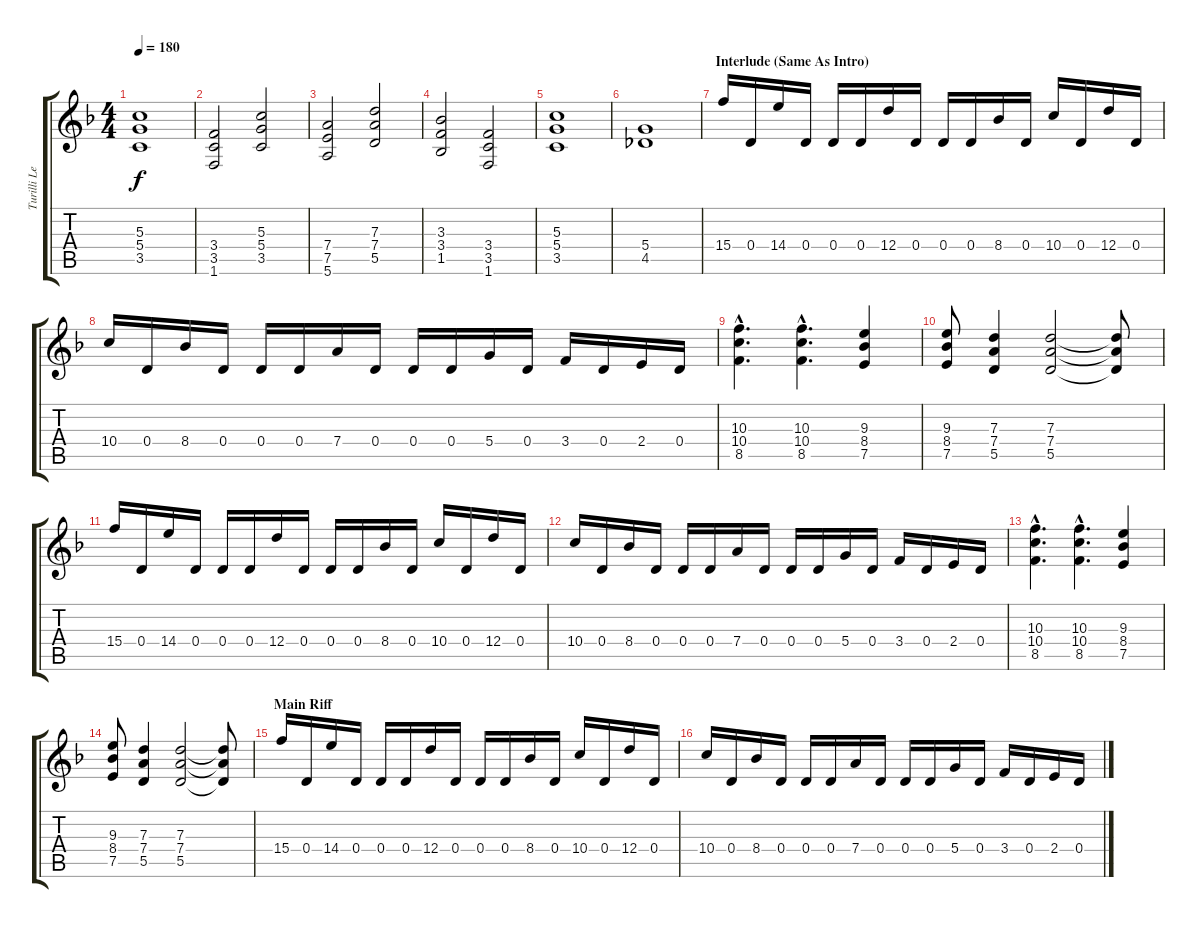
\track ("Turilli Lead" "Turilli Le") {instrument distortionguitar}
\staff {score tabs}
\tuning (E4 B3 G3 D3 A2 E2) {hide}
\ts (4 4)
\tempo 180
\clef g2
\ks dminor
(5.3 5.4 3.5).1{dy f} |
(3.4 3.5 1.6).2 (5.3 5.4 3.5).2 |
(7.4 7.5 5.6).2 (7.3 7.4 5.5).2 |
(3.3 3.4 1.5).2 (3.4 3.5 1.6).2 |
(5.3 5.4 3.5).1 |
(5.4 4.5).1 |
\section ("" "Interlude (Same As Intro)")
15.4.16 0.4.16 14.4.16 0.4.16 0.4.16 0.4.16 12.4.16 0.4.16 0.4.16 0.4.16 8.4.16 0.4.16 10.4.16 0.4.16 12.4.16 0.4.16 |
10.4.16 0.4.16 8.4.16 0.4.16 0.4.16 0.4.16 7.4.16 0.4.16 0.4.16 0.4.16 5.4.16 0.4.16 3.4.16 0.4.16 2.4.16 0.4.16 |
(10.3{hac} 10.4{hac} 8.5{hac}).4{d} (10.3{hac} 10.4{hac} 8.5{hac}).4{d} (9.3 8.4 7.5).4 |
(9.3 8.4 7.5).8 (7.3 7.4 5.5).4 (7.3 7.4 5.5).2 (7.3{t} 7.4{t} 5.5{t}).8 |
15.4.16 0.4.16 14.4.16 0.4.16 0.4.16 0.4.16 12.4.16 0.4.16 0.4.16 0.4.16 8.4.16 0.4.16 10.4.16 0.4.16 12.4.16 0.4.16 |
10.4.16 0.4.16 8.4.16 0.4.16 0.4.16 0.4.16 7.4.16 0.4.16 0.4.16 0.4.16 5.4.16 0.4.16 3.4.16 0.4.16 2.4.16 0.4.16 |
(10.3{hac} 10.4{hac} 8.5{hac}).4{d} (10.3{hac} 10.4{hac} 8.5{hac}).4{d} (9.3 8.4 7.5).4 |
(9.3 8.4 7.5).8 (7.3 7.4 5.5).4 (7.3 7.4 5.5).2 (7.3{t} 7.4{t} 5.5{t}).8 |
\section ("" "Main Riff")
15.4.16 0.4.16 14.4.16 0.4.16 0.4.16 0.4.16 12.4.16 0.4.16 0.4.16 0.4.16 8.4.16 0.4.16 10.4.16 0.4.16 12.4.16 0.4.16 |
10.4.16 0.4.16 8.4.16 0.4.16 0.4.16 0.4.16 7.4.16 0.4.16 0.4.16 0.4.16 5.4.16 0.4.16 3.4.16 0.4.16 2.4.16 0.4.16
